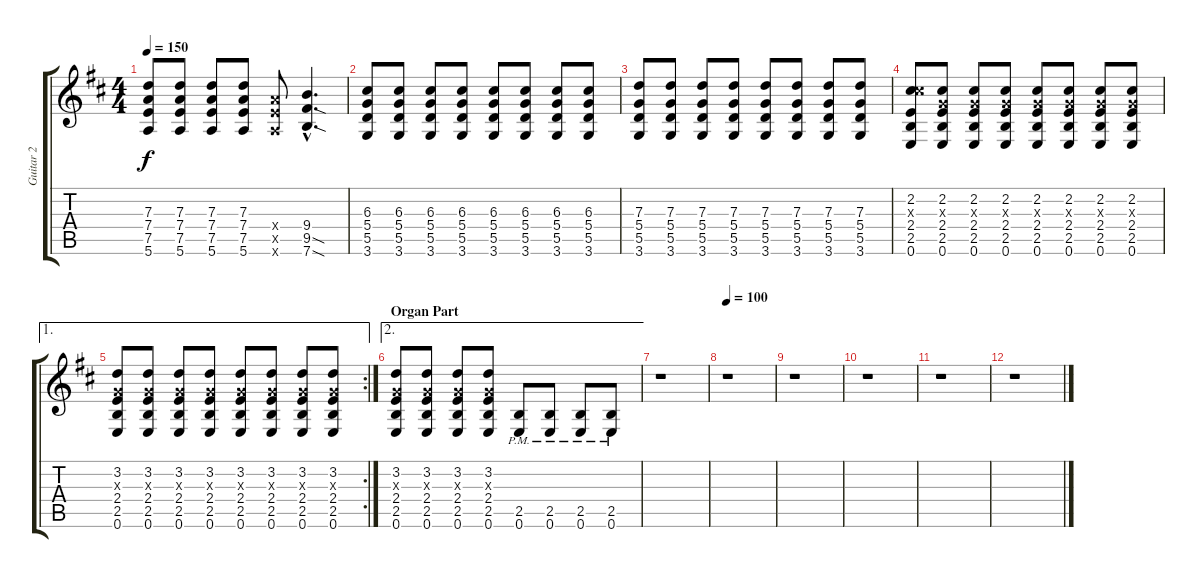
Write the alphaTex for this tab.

\track ("Guitar 2" "Guitar 2") {instrument electricguitarjazz}
\staff {score tabs}
\tuning (E4 B3 G3 D3 A2 E2) {hide}
\ts (4 4)
\tempo 150
\clef g2
\ks d
(7.3 7.4 7.5 5.6).8{dy f} (7.3 7.4 7.5 5.6).8 (7.3 7.4 7.5 5.6).8 (7.3 7.4 7.5 5.6).8 (7.4{x} 7.5{x} 5.6{x}).8 (9.4{hac} 9.5{sod hac} 7.6{sod hac}).4{d} |
(6.3 5.4 5.5 3.6).8 (6.3 5.4 5.5 3.6).8 (6.3 5.4 5.5 3.6).8 (6.3 5.4 5.5 3.6).8 (6.3 5.4 5.5 3.6).8 (6.3 5.4 5.5 3.6).8 (6.3 5.4 5.5 3.6).8 (6.3 5.4 5.5 3.6).8 |
(7.3 5.4 5.5 3.6).8 (7.3 5.4 5.5 3.6).8 (7.3 5.4 5.5 3.6).8 (7.3 5.4 5.5 3.6).8 (7.3 5.4 5.5 3.6).8 (7.3 5.4 5.5 3.6).8 (7.3 5.4 5.5 3.6).8 (7.3 5.4 5.5 3.6).8 |
(2.2 6.3{x} 2.4 2.5 0.6).8 (2.2 0.3{x} 2.4 2.5 0.6).8 (2.2 0.3{x} 2.4 2.5 0.6).8 (2.2 0.3{x} 2.4 2.5 0.6).8 (2.2 0.3{x} 2.4 2.5 0.6).8 (2.2 0.3{x} 2.4 2.5 0.6).8 (2.2 0.3{x} 2.4 2.5 0.6).8 (2.2 0.3{x} 2.4 2.5 0.6).8 |
\ae 1
\rc 2
(3.2 0.3{x} 2.4 2.5 0.6).8 (3.2 0.3{x} 2.4 2.5 0.6).8 (3.2 0.3{x} 2.4 2.5 0.6).8 (3.2 0.3{x} 2.4 2.5 0.6).8 (3.2 0.3{x} 2.4 2.5 0.6).8 (3.2 0.3{x} 2.4 2.5 0.6).8 (3.2 0.3{x} 2.4 2.5 0.6).8 (3.2 0.3{x} 2.4 2.5 0.6).8 |
\ae 2
\section ("" "Organ Part")
(3.2 0.3{x} 2.4 2.5 0.6).8 (3.2 0.3{x} 2.4 2.5 0.6).8 (3.2 0.3{x} 2.4 2.5 0.6).8 (3.2 0.3{x} 2.4 2.5 0.6).8 (2.5{pm} 0.6{pm}).8 (2.5{pm} 0.6{pm}).8 (2.5{pm} 0.6{pm}).8 (2.5{pm} 0.6{pm}).8 |
r.1 |
\tempo 100
r.1 |
r.1 |
r.1 |
r.1 |
r.1
